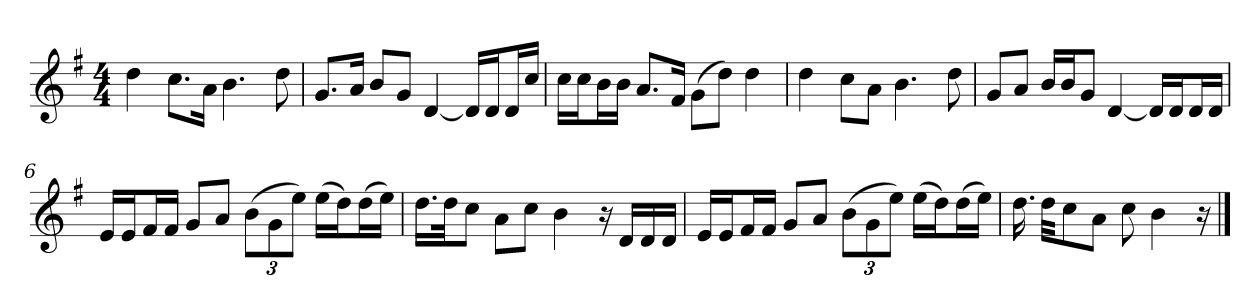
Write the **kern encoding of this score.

**kern
*part1
*staff1
*k[f#]
*M4/4
*MM120
=1
4dd
8.ccL
16aJk
4.b
8dd
=2
8.gL
16aJk
8bL
8gJ
[4d
16dLL]
16dJ
16dL
16ccJJ
=3
16ccLL
16ccJ
16bL
16bJJ
8.aL
16f#Jk
(8gL
8ddJ)
4dd
=4
4dd
8ccL
8aJ
4.b
8dd
=5
8gL
8aJ
16bLL
16bJ
8gJ
[4d
16dLL]
16dJ
16dL
16dJJ
=6
16eLL
16eJ
16f#L
16f#JJ
8gL
8aJ
(12bL
12g
12eeJ)
(16eeLL
16ddJ)
(16ddL
16eeJJ)
=7
16.ddLL
32ddJk
8ccJ
8aL
8ccJ
4b
16r
16dLL
16d
16dJJ
=8
16eLL
16eJ
16f#L
16f#JJ
8gL
8aJ
(12bL
12g
12eeJ)
(16eeLL
16ddJ)
(16ddL
16eeJJ)
=9
16.dd
32ddKKL
8cc
8aJ
8cc
4b
16r
==
*-
